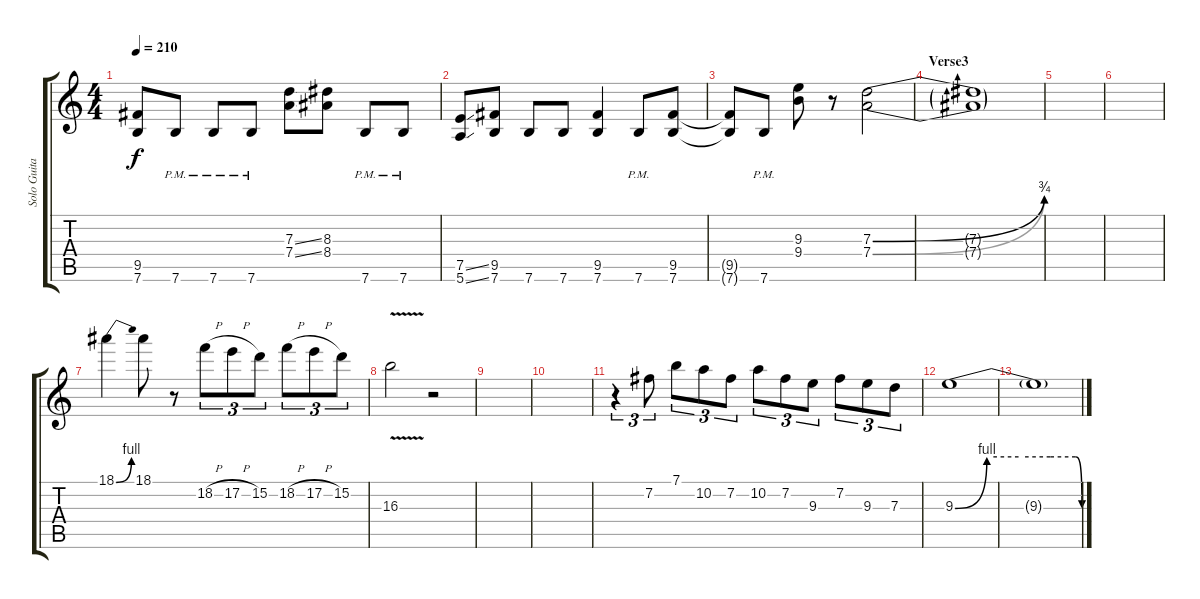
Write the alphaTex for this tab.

\track ("Solo Guitar" "Solo Guita") {instrument distortionguitar}
\staff {score tabs}
\tuning (E4 B3 G3 D3 A2 E2) {hide}
\ts (4 4)
\tempo 210
\clef g2
\ks c
(9.5{t} 7.6{t}).8{dy f} 7.6{pm}.8 7.6{pm}.8 7.6{pm}.8 (7.3{ss} 7.4{ss}).8 (8.3 8.4).8 7.6{pm}.8 7.6{pm}.8 |
(7.5{ss} 5.6{ss}).8 (9.5 7.6).8 7.6.8 7.6.8 (9.5 7.6).4 7.6{pm}.8 (9.5 7.6).8 |
(9.5{t} 7.6{t}).8 7.6{pm}.8 (9.3 9.4).8 r.8 (7.3{be (bend 0 0 60 3)} 7.4{be (bend 0 0 60 3)}).2 |
\section ("" "Verse3")
(7.3{t} 7.4{t}).1 |
|
|
18.1{be (bend 0 0 60 4)}.4{balance 12} 18.1.8 r.8 18.2{h}.8{tu (3 2)} 17.2{h}.8{tu (3 2)} 15.2.8{tu (3 2)} 18.2{h}.8{tu (3 2)} 17.2{h}.8{tu (3 2)} 15.2.8{tu (3 2)} |
16.3{v}.2 r.2 |
|
|
r.4{tu (3 2)} 7.2.8{tu (3 2)} 7.1.8{tu (3 2)} 10.2.8{tu (3 2)} 7.2.8{tu (3 2)} 10.2.8{tu (3 2)} 7.2.8{tu (3 2)} 9.3.8{tu (3 2)} 7.2.8{tu (3 2)} 9.3.8{tu (3 2)} 7.3.8{tu (3 2)} |
9.3{be (custom 0 0 15 4 30 4 45 4 57 4 60 0)}.1 |
9.3{t}.1
